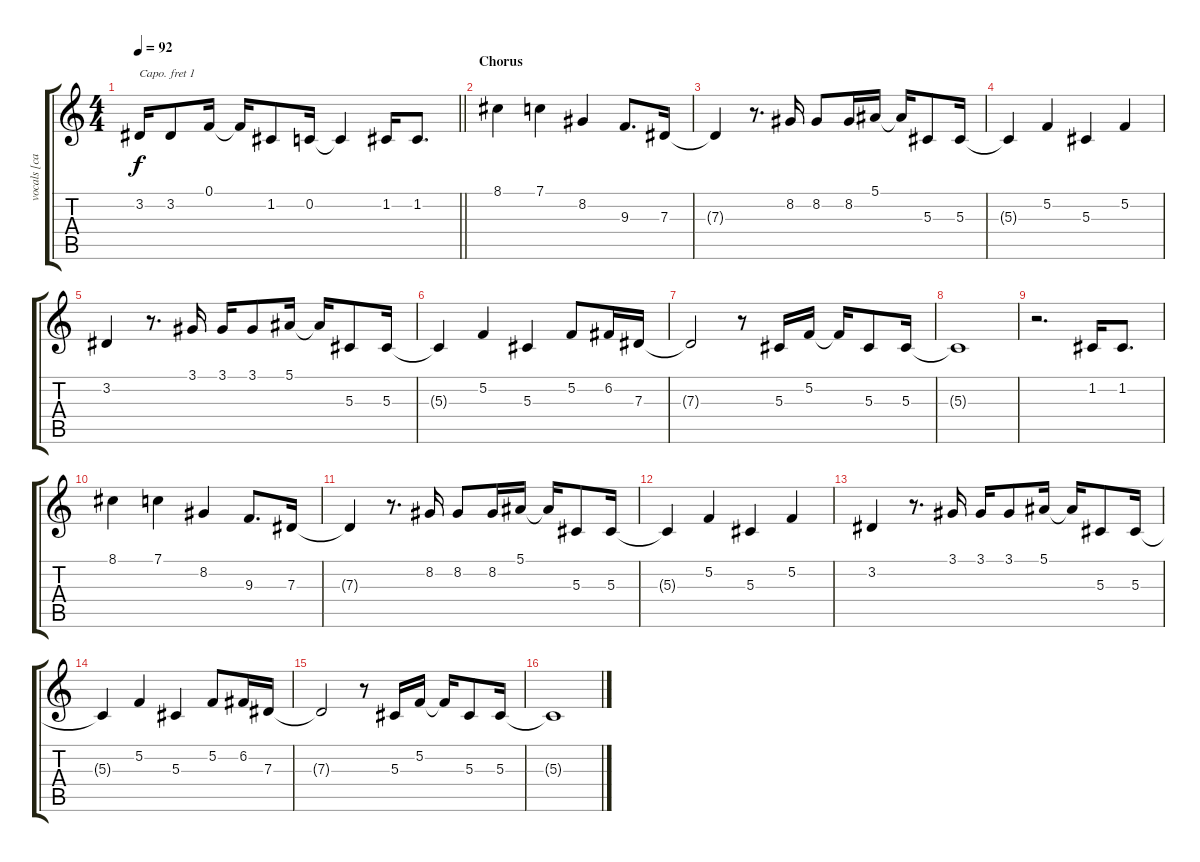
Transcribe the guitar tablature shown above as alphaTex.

\track ("vocals [capo 1]" "vocals [ca") {instrument lead2sawtooth}
\staff {score tabs}
\capo 1
\tuning (E4 B3 G3 D3 A2 E2) {hide}
\ts (4 4)
\tempo 92
\clef g2
\barLineRight lightlight
\ks c
3.2.16{dy f} 3.2.8 0.1.16 0.1{t}.16 1.2.8 0.2.16 0.2{t}.4 1.2.16 1.2.8{d} |
\section ("" "Chorus")
8.1.4 7.1.4 8.2.4 9.3.8{d} 7.3.16 |
7.3{t}.4 r.8{d} 8.2.16 8.2.8 8.2.16 5.1.16 5.1{t}.16 5.3.8 5.3.16 |
5.3{t}.4 5.2.4 5.3.4 5.2.4 |
3.2.4 r.8{d} 3.1.16 3.1.16 3.1.8 5.1.16 5.1{t}.16 5.3.8 5.3.16 |
5.3{t}.4 5.2.4 5.3.4 5.2.8 6.2.16 7.3.16 |
7.3{t}.2 r.8 5.3.16 5.2.16 5.2{t}.16 5.3.8 5.3.16 |
5.3{t}.1 |
r.2{d} 1.2.16 1.2.8{d} |
8.1.4 7.1.4 8.2.4 9.3.8{d} 7.3.16 |
7.3{t}.4 r.8{d} 8.2.16 8.2.8 8.2.16 5.1.16 5.1{t}.16 5.3.8 5.3.16 |
5.3{t}.4 5.2.4 5.3.4 5.2.4 |
3.2.4 r.8{d} 3.1.16 3.1.16 3.1.8 5.1.16 5.1{t}.16 5.3.8 5.3.16 |
5.3{t}.4 5.2.4 5.3.4 5.2.8 6.2.16 7.3.16 |
7.3{t}.2 r.8 5.3.16 5.2.16 5.2{t}.16 5.3.8 5.3.16 |
5.3{t}.1
